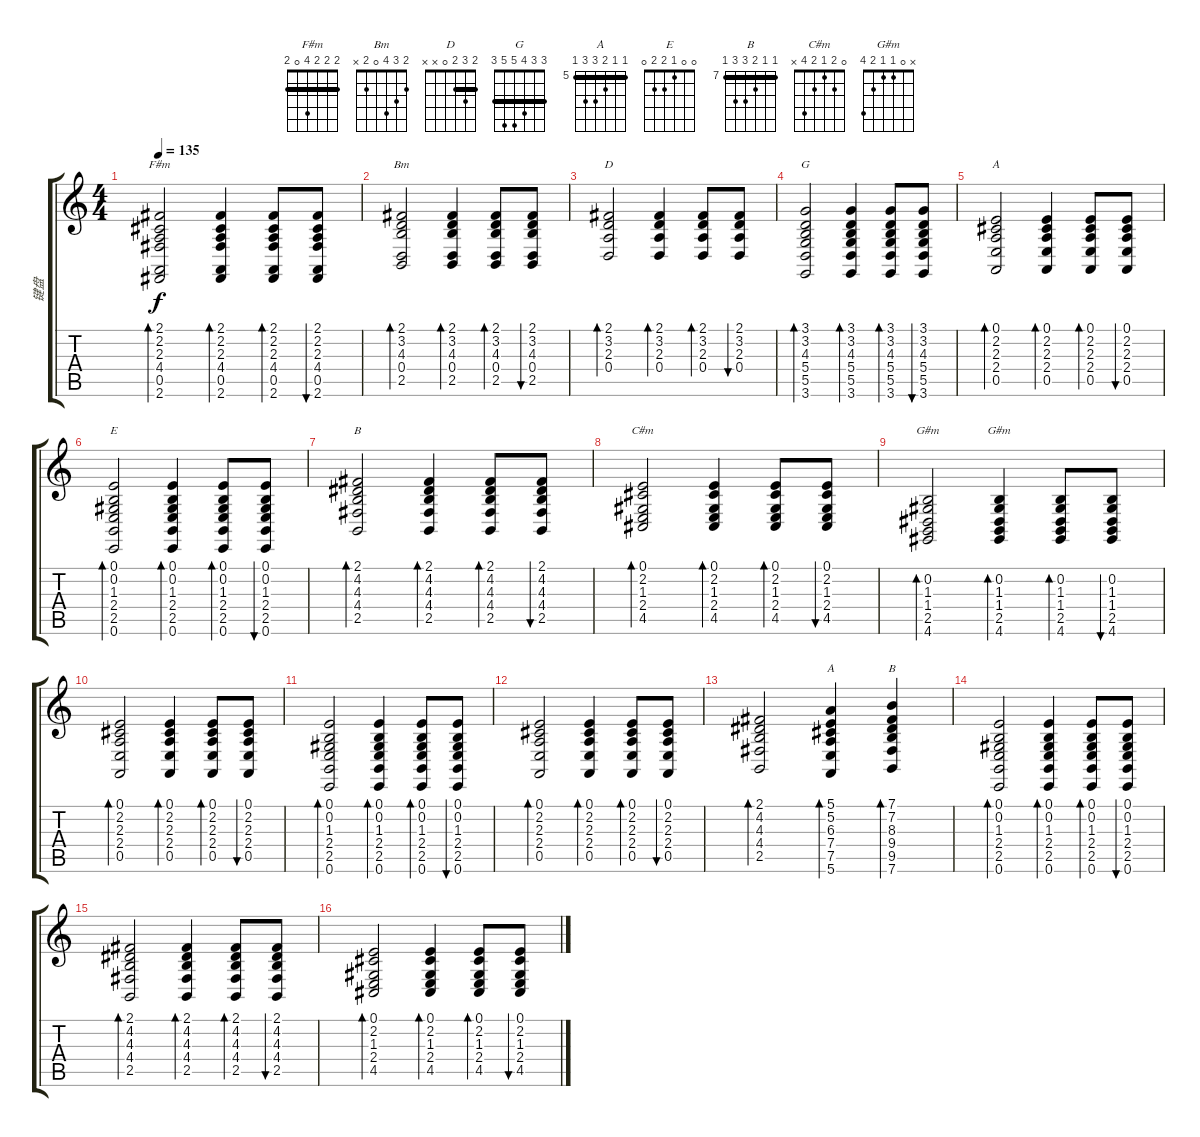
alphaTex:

\track ("键盘" "键盘") {instrument electricgrandpiano}
\staff {score tabs}
\tuning (E4 B3 G3 D3 A2 E2) {hide}
\chord ("F#m" 2 2 2 4 0 2) {barre 2}
\chord ("Bm" 2 3 4 0 2 x)
\chord ("D" 2 3 2 0 x x) {barre 2}
\chord ("G" 3 3 4 5 5 3) {barre 3}
\chord ("A" 0 2 2 2 0 x)
\chord ("E" 0 0 1 2 2 0)
\chord ("B" 2 4 4 4 2 x) {barre 2}
\chord ("C#m" 0 2 1 2 4 x)
\chord ("G#m" 4 4 4 6 6 4) {firstfret 4 barre 4}
\chord ("G#m" x 0 1 1 2 4)
\chord ("A" 5 5 6 7 7 5) {firstfret 5 barre 5}
\chord ("B" 7 7 8 9 9 7) {firstfret 7 barre 7}
\ts (4 4)
\tempo 135
\clef g2
\ks c
(2.1 2.2 2.3 4.4 0.5 2.6).2{bd 60 ch "F#m" dy f} (2.1 2.2 2.3 4.4 0.5 2.6).4{bd 60} (2.1 2.2 2.3 4.4 0.5 2.6).8{bd 60} (2.1 2.2 2.3 4.4 0.5 2.6).8{bu 60} |
(2.1 3.2 4.3 0.4 2.5).2{bd 60 ch "Bm"} (2.1 3.2 4.3 0.4 2.5).4{bd 60} (2.1 3.2 4.3 0.4 2.5).8{bd 60} (2.1 3.2 4.3 0.4 2.5).8{bu 60} |
(2.1 3.2 2.3 0.4).2{bd 60 ch "D"} (2.1 3.2 2.3 0.4).4{bd 60} (2.1 3.2 2.3 0.4).8{bd 60} (2.1 3.2 2.3 0.4).8{bu 60} |
(3.1 3.2 4.3 5.4 5.5 3.6).2{bd 60 ch "G"} (3.1 3.2 4.3 5.4 5.5 3.6).4{bd 60} (3.1 3.2 4.3 5.4 5.5 3.6).8{bd 60} (3.1 3.2 4.3 5.4 5.5 3.6).8{bu 60} |
(0.1 2.2 2.3 2.4 0.5).2{bd 60 ch "A"} (0.1 2.2 2.3 2.4 0.5).4{bd 60} (0.1 2.2 2.3 2.4 0.5).8{bd 60} (0.1 2.2 2.3 2.4 0.5).8{bu 60} |
(0.1 0.2 1.3 2.4 2.5 0.6).2{bd 60 ch "E"} (0.1 0.2 1.3 2.4 2.5 0.6).4{bd 60} (0.1 0.2 1.3 2.4 2.5 0.6).8{bd 60} (0.1 0.2 1.3 2.4 2.5 0.6).8{bu 60} |
(2.1 4.2 4.3 4.4 2.5).2{bd 60 ch "B"} (2.1 4.2 4.3 4.4 2.5).4{bd 60} (2.1 4.2 4.3 4.4 2.5).8{bd 60} (2.1 4.2 4.3 4.4 2.5).8{bu 60} |
(0.1 2.2 1.3 2.4 4.5).2{bd 60 ch "C#m"} (0.1 2.2 1.3 2.4 4.5).4{bd 60} (0.1 2.2 1.3 2.4 4.5).8{bd 60} (0.1 2.2 1.3 2.4 4.5).8{bu 60} |
(0.2 1.3 1.4 2.5 4.6).2{bd 60 ch "G#m"} (0.2 1.3 1.4 2.5 4.6).4{bd 60 ch "G#m"} (0.2 1.3 1.4 2.5 4.6).8{bd 60} (0.2 1.3 1.4 2.5 4.6).8{bu 60} |
(0.1 2.2 2.3 2.4 0.5).2{bd 60} (0.1 2.2 2.3 2.4 0.5).4{bd 60} (0.1 2.2 2.3 2.4 0.5).8{bd 60} (0.1 2.2 2.3 2.4 0.5).8{bu 60} |
(0.1 0.2 1.3 2.4 2.5 0.6).2{bd 60} (0.1 0.2 1.3 2.4 2.5 0.6).4{bd 60} (0.1 0.2 1.3 2.4 2.5 0.6).8{bd 60} (0.1 0.2 1.3 2.4 2.5 0.6).8{bu 60} |
(0.1 2.2 2.3 2.4 0.5).2{bd 60} (0.1 2.2 2.3 2.4 0.5).4{bd 60} (0.1 2.2 2.3 2.4 0.5).8{bd 60} (0.1 2.2 2.3 2.4 0.5).8{bu 60} |
(2.1 4.2 4.3 4.4 2.5).2{bd 60} (5.1 5.2 6.3 7.4 7.5 5.6).4{bd 60 ch "A"} (7.1 7.2 8.3 9.4 9.5 7.6).4{bd 60 ch "B"} |
(0.1 0.2 1.3 2.4 2.5 0.6).2{bd 60} (0.1 0.2 1.3 2.4 2.5 0.6).4{bd 60} (0.1 0.2 1.3 2.4 2.5 0.6).8{bd 60} (0.1 0.2 1.3 2.4 2.5 0.6).8{bu 60} |
(2.1 4.2 4.3 4.4 2.5).2{bd 60} (2.1 4.2 4.3 4.4 2.5).4{bd 60} (2.1 4.2 4.3 4.4 2.5).8{bd 60} (2.1 4.2 4.3 4.4 2.5).8{bu 60} |
(0.1 2.2 1.3 2.4 4.5).2{bd 60} (0.1 2.2 1.3 2.4 4.5).4{bd 60} (0.1 2.2 1.3 2.4 4.5).8{bd 60} (0.1 2.2 1.3 2.4 4.5).8{bu 60}
